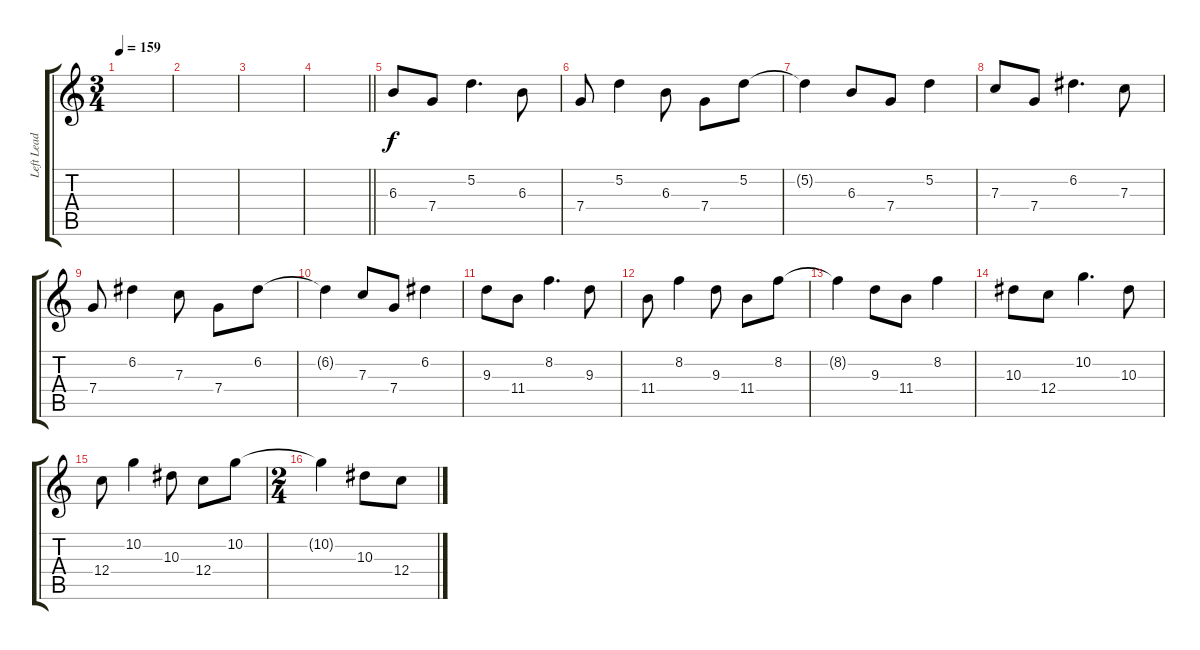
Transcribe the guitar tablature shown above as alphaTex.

\track ("Left Lead 1" "Left Lead ") {instrument distortionguitar}
\staff {score tabs}
\tuning (D4 A3 F3 C3 G2 C2) {hide}
\ts (3 4)
\tempo 159
\clef g2
\ks c
|
|
|
\barLineRight lightlight
|
\section ("" "")
6.3.8 7.4.8 5.2.4{d} 6.3.8 |
7.4.8 5.2.4 6.3.8 7.4.8 5.2.8 |
5.2{t}.4 6.3.8 7.4.8 5.2.4 |
7.3.8 7.4.8 6.2.4{d} 7.3.8 |
7.4.8 6.2.4 7.3.8 7.4.8 6.2.8 |
6.2{t}.4 7.3.8 7.4.8 6.2.4 |
9.3.8 11.4.8 8.2.4{d} 9.3.8 |
11.4.8 8.2.4 9.3.8 11.4.8 8.2.8 |
8.2{t}.4 9.3.8 11.4.8 8.2.4 |
10.3.8 12.4.8 10.2.4{d} 10.3.8 |
12.4.8 10.2.4 10.3.8 12.4.8 10.2.8 |
\ts (2 4)
10.2{t}.4 10.3.8 12.4.8
